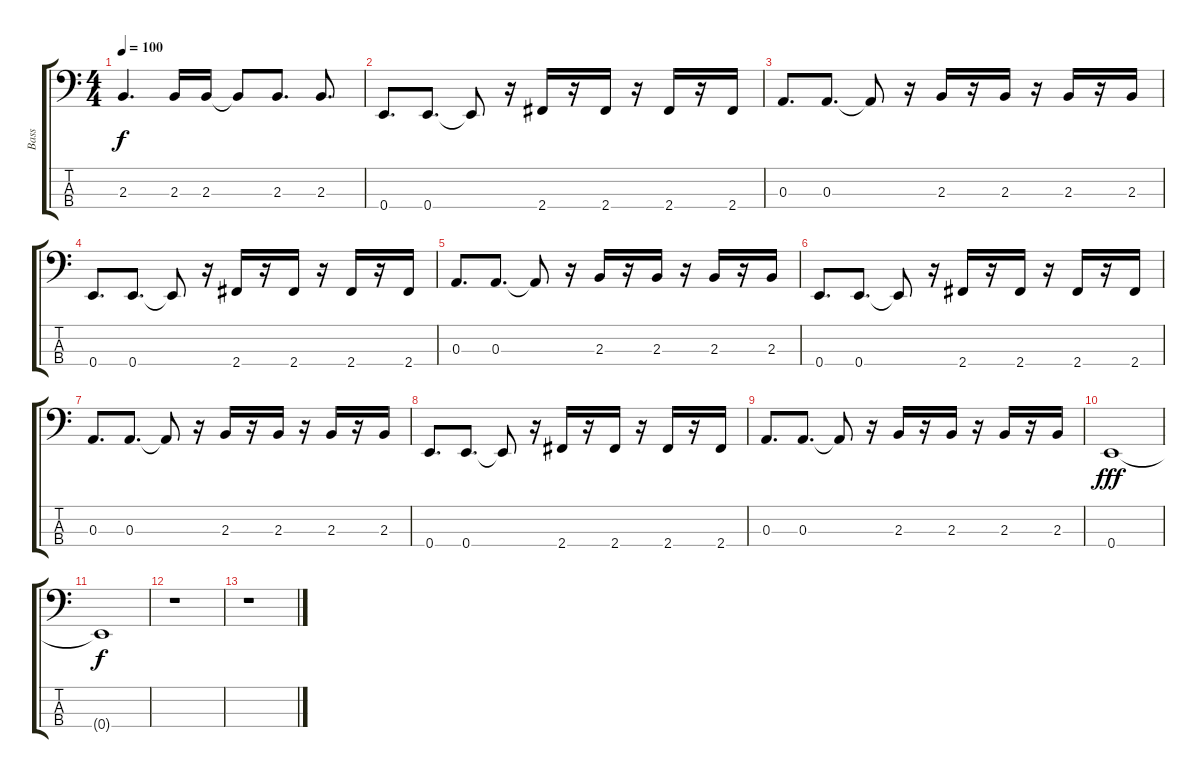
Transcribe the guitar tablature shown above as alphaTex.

\track ("Bass" "Bass") {instrument electricbassfinger}
\staff {score tabs}
\tuning (G2 D2 A1 E1) {hide}
\ts (4 4)
\tempo 100
\clef f4
\ks c
2.3.4{d dy f} 2.3.16 2.3.16 2.3{t}.8 2.3.8{d} 2.3.8{d} |
0.4.8{d} 0.4.8{d} 0.4{t}.8 r.16 2.4.16 r.16 2.4.16 r.16 2.4.16 r.16 2.4.16 |
0.3.8{d} 0.3.8{d} 0.3{t}.8 r.16 2.3.16 r.16 2.3.16 r.16 2.3.16 r.16 2.3.16 |
0.4.8{d} 0.4.8{d} 0.4{t}.8 r.16 2.4.16 r.16 2.4.16 r.16 2.4.16 r.16 2.4.16 |
0.3.8{d} 0.3.8{d} 0.3{t}.8 r.16 2.3.16 r.16 2.3.16 r.16 2.3.16 r.16 2.3.16 |
0.4.8{d} 0.4.8{d} 0.4{t}.8 r.16 2.4.16 r.16 2.4.16 r.16 2.4.16 r.16 2.4.16 |
0.3.8{d} 0.3.8{d} 0.3{t}.8 r.16 2.3.16 r.16 2.3.16 r.16 2.3.16 r.16 2.3.16 |
0.4.8{d} 0.4.8{d} 0.4{t}.8 r.16 2.4.16 r.16 2.4.16 r.16 2.4.16 r.16 2.4.16 |
0.3.8{d} 0.3.8{d} 0.3{t}.8 r.16 2.3.16 r.16 2.3.16 r.16 2.3.16 r.16 2.3.16 |
0.4.1{dy fff} |
0.4{t}.1{dy f} |
r.1 |
r.1
